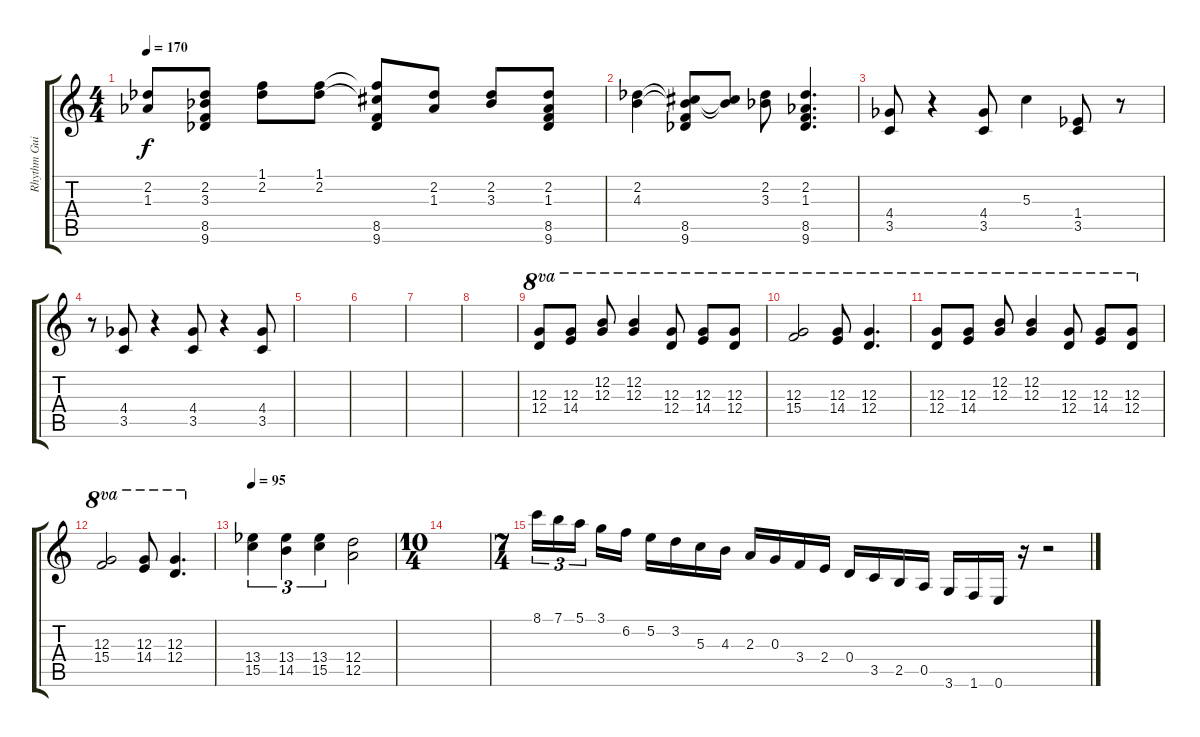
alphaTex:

\track ("Rhythm Guitars" "Rhythm Gui") {instrument electricguitarjazz}
\staff {score tabs}
\tuning (E4 B3 G3 D3 A2 E2) {hide}
\ts (4 4)
\tempo 170
\clef g2
\ks c
(2.2{acc b} 1.3{acc b}).8{dy f} (2.2{acc b} 3.3{acc b} 8.5 9.6{acc b}).8 (1.1 2.2{acc b}).8 (1.1 2.2{acc b}).8 (1.1{t} 2.2{t} 8.5 9.6{acc b}).8 (2.2{acc b} 1.3{acc b}).8 (2.2{acc b} 3.3{acc b}).8 (2.2{acc b} 1.3{acc b} 8.5 9.6{acc b}).8 |
(2.2{acc b} 4.3).4 (2.2{t} 4.3{t} 8.5 9.6{acc b}).8 (2.2{t} 4.3{t}).8 (2.2{acc b} 3.3{acc b}).8 (2.2{acc b} 1.3{acc b} 8.5 9.6{acc b}).4{d} |
(4.4{acc b} 3.5).8 r.4 (4.4{acc b} 3.5).8 5.3.4 (1.4{acc b} 3.5).8 r.8 |
r.8 (4.4{acc b} 3.5).8 r.4 (4.4{acc b} 3.5).8 r.4 (4.4{acc b} 3.5).8 |
|
|
|
|
(12.3 12.4).8{ot 8va} (12.3 14.4).8{ot 8va} (12.2 12.3).8{ot 8va} (12.2 12.3).4{ot 8va} (12.3 12.4).8{ot 8va} (12.3 14.4).8{ot 8va} (12.3 12.4).8{ot 8va} |
(12.3 15.4).2{ot 8va} (12.3 14.4).8{ot 8va} (12.3 12.4).4{d ot 8va} |
(12.3 12.4).8{ot 8va} (12.3 14.4).8{ot 8va} (12.2 12.3).8{ot 8va} (12.2 12.3).4{ot 8va} (12.3 12.4).8{ot 8va} (12.3 14.4).8{ot 8va} (12.3 12.4).8{ot 8va} |
(12.3 15.4).2{ot 8va} (12.3 14.4).8{ot 8va} (12.3 12.4).4{d ot 8va} |
\tempo 95
(13.4{acc b} 15.5).4{tu (3 2)} (13.4{acc b} 14.5).4{tu (3 2)} (13.4{acc b} 15.5).4{tu (3 2)} (12.4 12.5).2 |
\ts (10 4)
|
\ts (7 4)
8.1.16{tu (3 2)} 7.1.16{tu (3 2)} 5.1.16{tu (3 2) beam splitsecondary} 3.1.16 6.2.16 5.2.16 3.2.16 5.3.16 4.3.16 2.3.16 0.3.16 3.4.16 2.4.16 0.4.16 3.5.16 2.5.16 0.5.16 3.6.16 1.6.16 0.6.16 r.16 r.2
